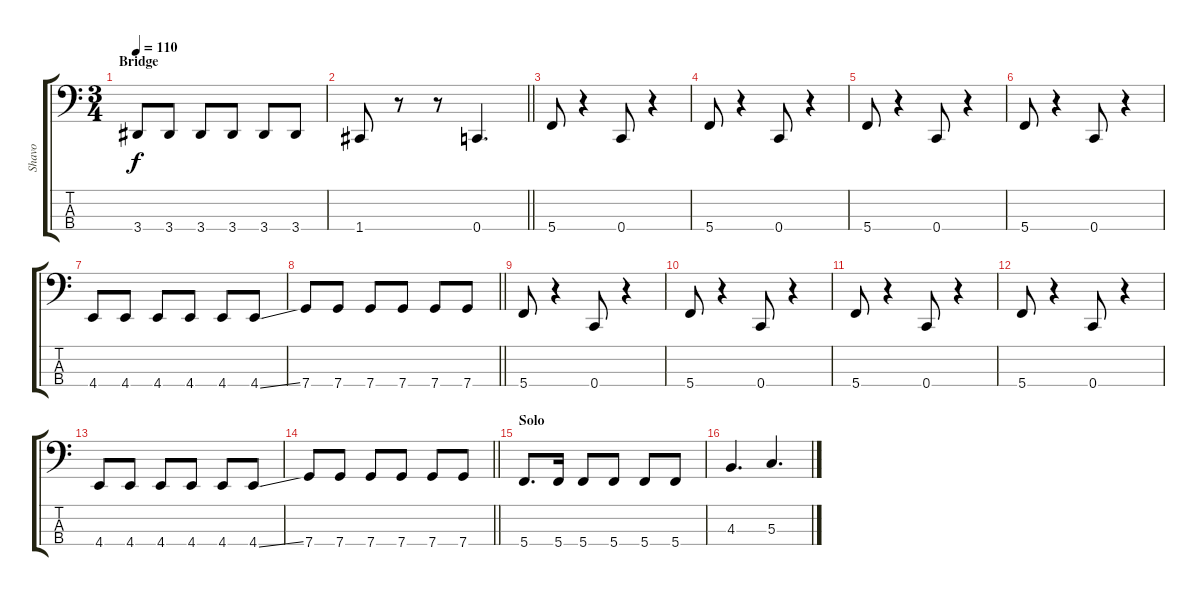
\track ("Shavo" "Shavo") {instrument electricbassfinger}
\staff {score tabs}
\tuning (F2 C2 G1 C1) {hide}
\ts (3 4)
\section ("" "Bridge")
\tempo 110
\clef f4
\ks c
3.4.8{dy f} 3.4.8 3.4.8 3.4.8 3.4.8 3.4.8 |
\barLineRight lightlight
1.4.8 r.8 r.8 0.4.4{d} |
5.4.8 r.4 0.4.8 r.4 |
5.4.8 r.4 0.4.8 r.4 |
5.4.8 r.4 0.4.8 r.4 |
5.4.8 r.4 0.4.8 r.4 |
4.4.8 4.4.8 4.4.8 4.4.8 4.4.8 4.4{ss}.8 |
\barLineRight lightlight
7.4.8 7.4.8 7.4.8 7.4.8 7.4.8 7.4.8 |
5.4.8 r.4 0.4.8 r.4 |
5.4.8 r.4 0.4.8 r.4 |
5.4.8 r.4 0.4.8 r.4 |
5.4.8 r.4 0.4.8 r.4 |
4.4.8 4.4.8 4.4.8 4.4.8 4.4.8 4.4{ss}.8 |
\barLineRight lightlight
7.4.8 7.4.8 7.4.8 7.4.8 7.4.8 7.4.8 |
\section ("" "Solo")
5.4.8{d} 5.4.16 5.4.8 5.4.8 5.4.8 5.4.8 |
4.3.4{d} 5.3.4{d}
